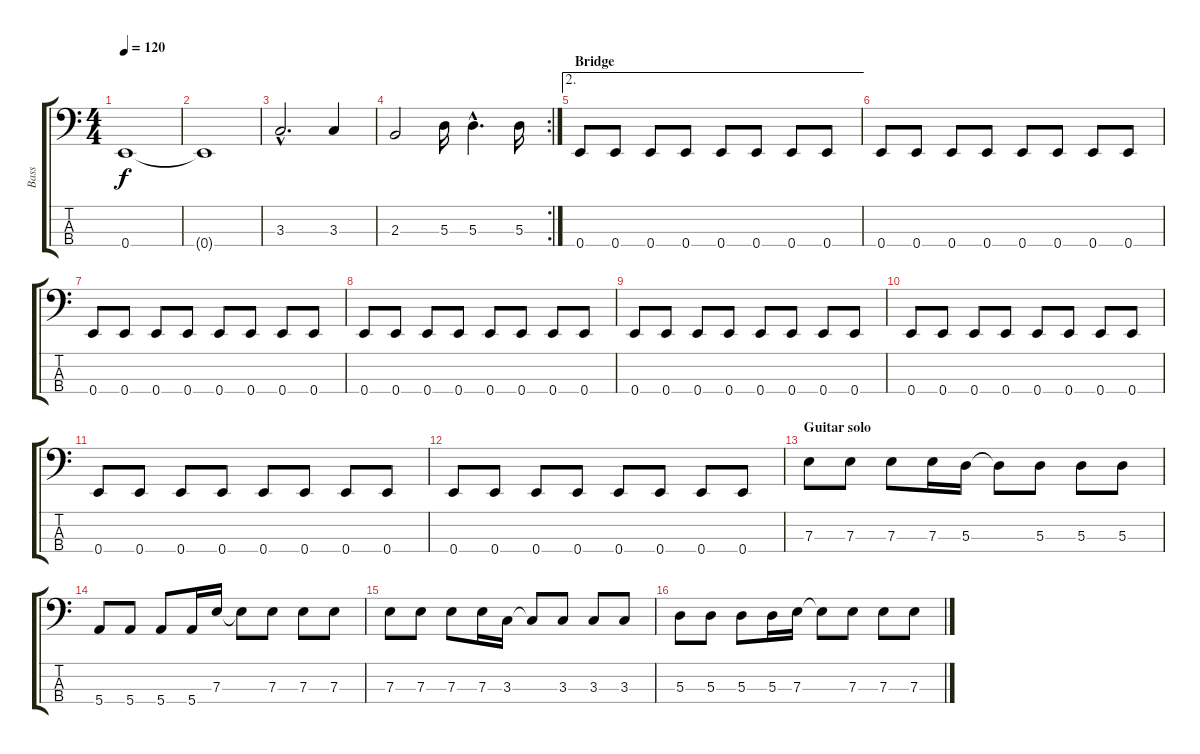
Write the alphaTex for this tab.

\track ("Bass" "Bass") {instrument electricbasspick}
\staff {score tabs}
\tuning (G2 D2 A1 E1) {hide}
\ts (4 4)
\tempo 120
\clef f4
\ks c
0.4.1{dy f} |
0.4{t}.1 |
3.3{hac}.2{d} 3.3.4 |
\rc 2
2.3.2 5.3.16 5.3{hac}.4{d} 5.3.16 |
\ae 2
\section ("" "Bridge")
0.4.8 0.4.8 0.4.8 0.4.8 0.4.8 0.4.8 0.4.8 0.4.8 |
0.4.8 0.4.8 0.4.8 0.4.8 0.4.8 0.4.8 0.4.8 0.4.8 |
0.4.8 0.4.8 0.4.8 0.4.8 0.4.8 0.4.8 0.4.8 0.4.8 |
0.4.8 0.4.8 0.4.8 0.4.8 0.4.8 0.4.8 0.4.8 0.4.8 |
0.4.8 0.4.8 0.4.8 0.4.8 0.4.8 0.4.8 0.4.8 0.4.8 |
0.4.8 0.4.8 0.4.8 0.4.8 0.4.8 0.4.8 0.4.8 0.4.8 |
0.4.8 0.4.8 0.4.8 0.4.8 0.4.8 0.4.8 0.4.8 0.4.8 |
0.4.8 0.4.8 0.4.8 0.4.8 0.4.8 0.4.8 0.4.8 0.4.8 |
\section ("" "Guitar solo")
7.3.8 7.3.8 7.3.8 7.3.16 5.3.16 5.3{t}.8 5.3.8 5.3.8 5.3.8 |
5.4.8 5.4.8 5.4.8 5.4.16 7.3.16 7.3{t}.8 7.3.8 7.3.8 7.3.8 |
7.3.8 7.3.8 7.3.8 7.3.16 3.3.16 3.3{t}.8 3.3.8 3.3.8 3.3.8 |
5.3.8 5.3.8 5.3.8 5.3.16 7.3.16 7.3{t}.8 7.3.8 7.3.8 7.3.8
